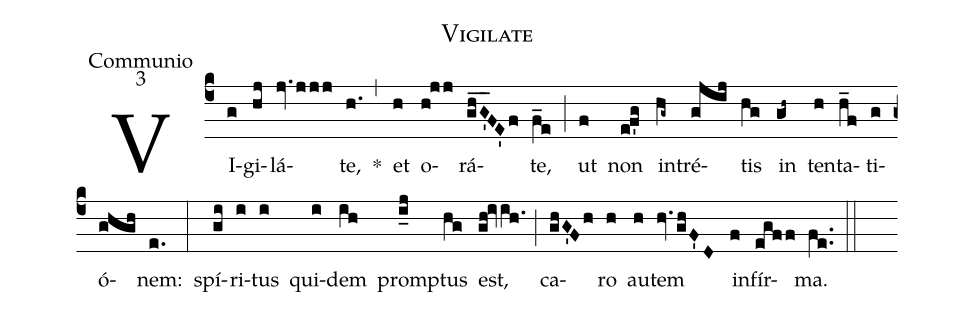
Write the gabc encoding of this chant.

name: Vigilate;
office-part: Communio;
mode: 3;
%%
(c4) VI(g)gi(hj)lá(jv.jjj)te,(h.) *(,) et(h) o(h!jj)rá(gh_G'_FE'f)te,(f_e) (;) ut(f) non(e!f'g) in(hg~)tré(gjij)tis(hg) in(gh~) ten(h)ta(h_f)ti(g)ó(ghgh)nem:(e.) (:)
spí(gi)ri(i)tus(i) qui(i)dem(ih) promp(i_j)tus(hg) est,(gh!ivih.) (;) ca(ghG'Fh)ro(h) au(h)tem(hv.ghF'D) in(f)fír(egff)ma.(fe..) (::)
